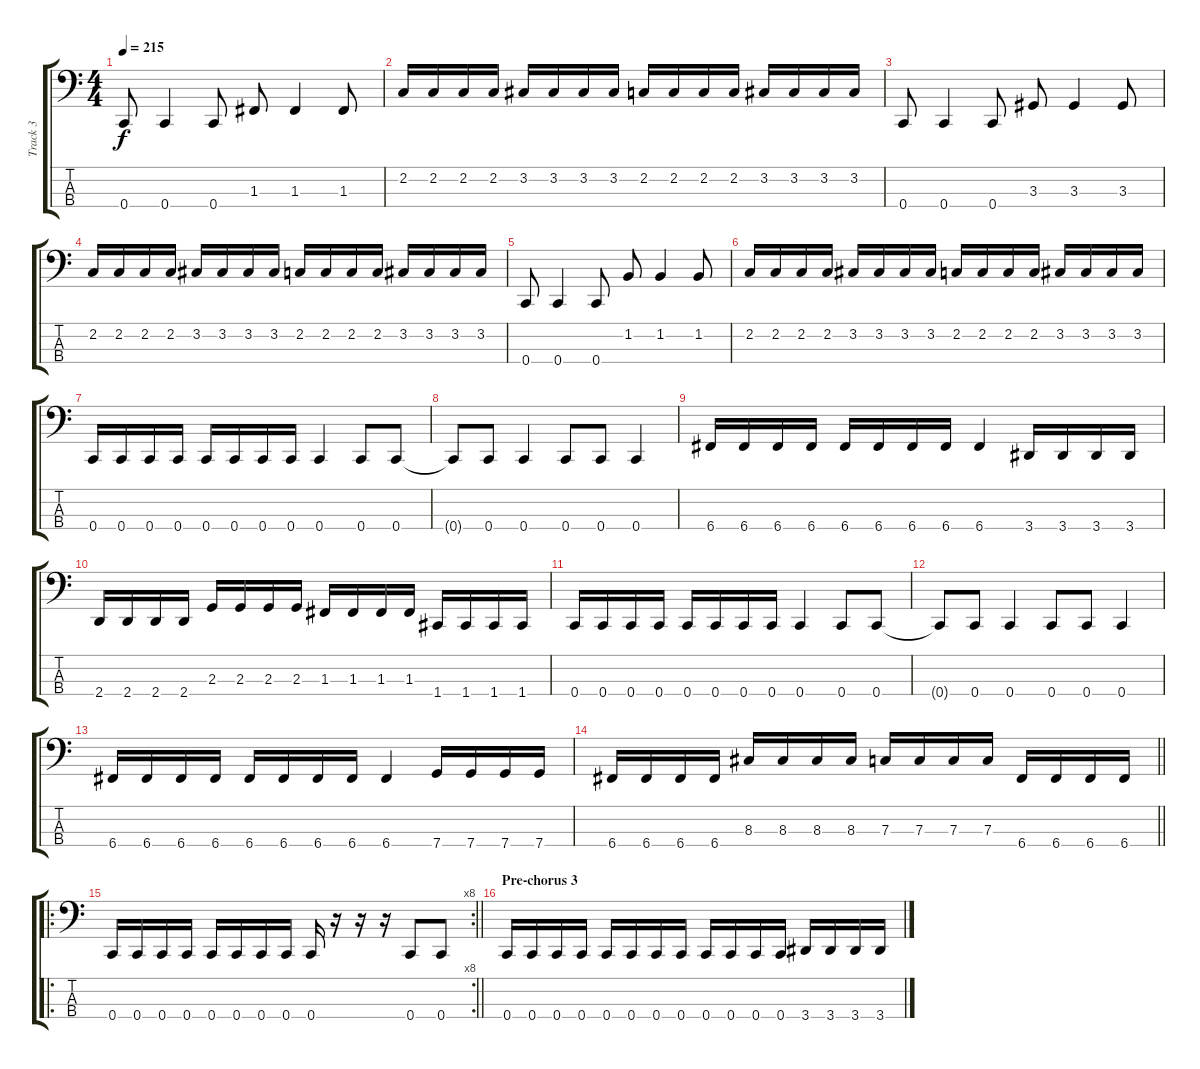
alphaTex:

\track ("Track 3" "Track 3") {instrument electricbasspick}
\staff {score tabs}
\tuning (Eb2 Bb1 F1 C1) {hide}
\ts (4 4)
\tempo 215
\clef f4
\ks c
0.4.8{dy f} 0.4.4 0.4.8 1.3.8 1.3.4 1.3.8 |
2.2.16 2.2.16 2.2.16 2.2.16 3.2.16 3.2.16 3.2.16 3.2.16 2.2.16 2.2.16 2.2.16 2.2.16 3.2.16 3.2.16 3.2.16 3.2.16 |
0.4.8 0.4.4 0.4.8 3.3.8 3.3.4 3.3.8 |
2.2.16 2.2.16 2.2.16 2.2.16 3.2.16 3.2.16 3.2.16 3.2.16 2.2.16 2.2.16 2.2.16 2.2.16 3.2.16 3.2.16 3.2.16 3.2.16 |
0.4.8 0.4.4 0.4.8 1.2.8 1.2.4 1.2.8 |
2.2.16 2.2.16 2.2.16 2.2.16 3.2.16 3.2.16 3.2.16 3.2.16 2.2.16 2.2.16 2.2.16 2.2.16 3.2.16 3.2.16 3.2.16 3.2.16 |
0.4.16 0.4.16 0.4.16 0.4.16 0.4.16 0.4.16 0.4.16 0.4.16 0.4.4 0.4.8 0.4.8 |
0.4{t}.8 0.4.8 0.4.4 0.4.8 0.4.8 0.4.4 |
6.4.16 6.4.16 6.4.16 6.4.16 6.4.16 6.4.16 6.4.16 6.4.16 6.4.4 3.4.16 3.4.16 3.4.16 3.4.16 |
2.4.16 2.4.16 2.4.16 2.4.16 2.3.16 2.3.16 2.3.16 2.3.16 1.3.16 1.3.16 1.3.16 1.3.16 1.4.16 1.4.16 1.4.16 1.4.16 |
0.4.16 0.4.16 0.4.16 0.4.16 0.4.16 0.4.16 0.4.16 0.4.16 0.4.4 0.4.8 0.4.8 |
0.4{t}.8 0.4.8 0.4.4 0.4.8 0.4.8 0.4.4 |
6.4.16 6.4.16 6.4.16 6.4.16 6.4.16 6.4.16 6.4.16 6.4.16 6.4.4 7.4.16 7.4.16 7.4.16 7.4.16 |
\barLineRight lightlight
6.4.16 6.4.16 6.4.16 6.4.16 8.3.16 8.3.16 8.3.16 8.3.16 7.3.16 7.3.16 7.3.16 7.3.16 6.4.16 6.4.16 6.4.16 6.4.16 |
\ro
\rc 8
\barLineRight lightlight
0.4.16 0.4.16 0.4.16 0.4.16 0.4.16 0.4.16 0.4.16 0.4.16 0.4.16 r.16 r.16 r.16 0.4.8 0.4.8 |
\section ("" "Pre-chorus 3")
0.4.16 0.4.16 0.4.16 0.4.16 0.4.16 0.4.16 0.4.16 0.4.16 0.4.16 0.4.16 0.4.16 0.4.16 3.4.16 3.4.16 3.4.16 3.4.16
